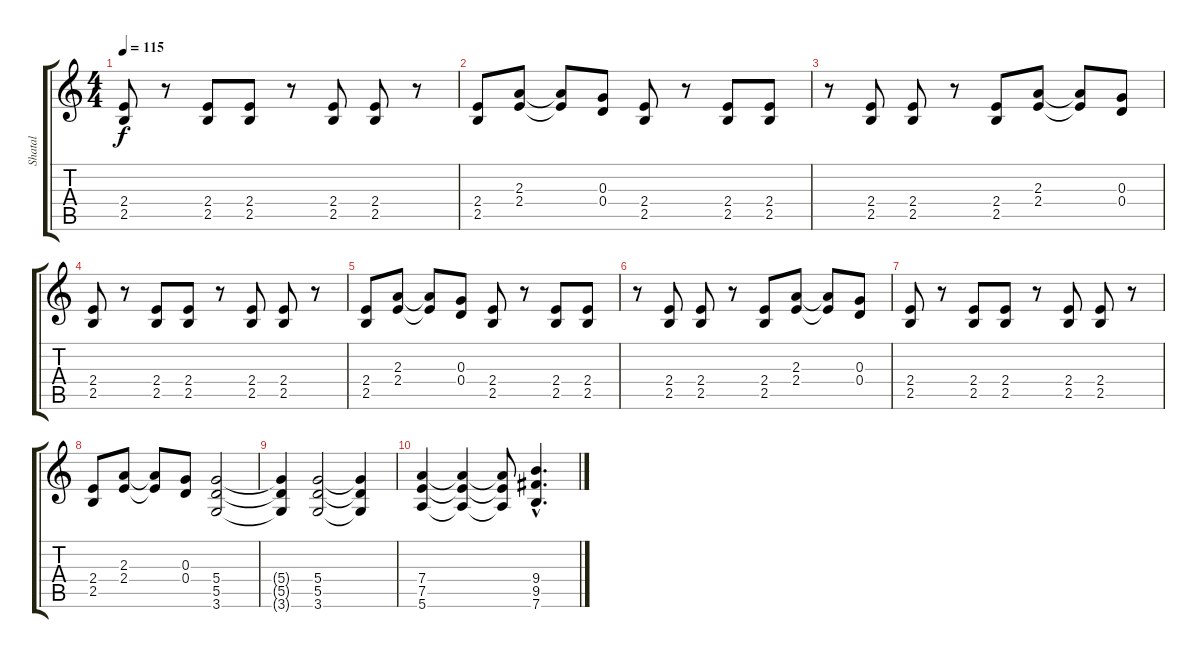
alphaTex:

\track ("Shatal" "Shatal") {instrument distortionguitar}
\staff {score tabs}
\tuning (E4 B3 G3 D3 A2 E2) {hide}
\ts (4 4)
\tempo 115
\clef g2
\ks c
(2.4 2.5).8{dy f} r.8 (2.4 2.5).8 (2.4 2.5).8 r.8 (2.4 2.5).8 (2.4 2.5).8 r.8 |
(2.4 2.5).8 (2.3 2.4).8 (2.3{t} 2.4{t}).8 (0.3 0.4).8 (2.4 2.5).8 r.8 (2.4 2.5).8 (2.4 2.5).8 |
r.8 (2.4 2.5).8 (2.4 2.5).8 r.8 (2.4 2.5).8 (2.3 2.4).8 (2.3{t} 2.4{t}).8 (0.3 0.4).8 |
(2.4 2.5).8 r.8 (2.4 2.5).8 (2.4 2.5).8 r.8 (2.4 2.5).8 (2.4 2.5).8 r.8 |
(2.4 2.5).8 (2.3 2.4).8 (2.3{t} 2.4{t}).8 (0.3 0.4).8 (2.4 2.5).8 r.8 (2.4 2.5).8 (2.4 2.5).8 |
r.8 (2.4 2.5).8 (2.4 2.5).8 r.8 (2.4 2.5).8 (2.3 2.4).8 (2.3{t} 2.4{t}).8 (0.3 0.4).8 |
(2.4 2.5).8 r.8 (2.4 2.5).8 (2.4 2.5).8 r.8 (2.4 2.5).8 (2.4 2.5).8 r.8 |
(2.4 2.5).8 (2.3 2.4).8 (2.3{t} 2.4{t}).8 (0.3 0.4).8 (5.4 5.5 3.6).2 |
(5.4{t} 5.5{t} 3.6{t}).4 (5.4 5.5 3.6).2 (5.4{t} 5.5{t} 3.6{t}).4 |
(7.4 7.5 5.6).4 (7.4{t} 7.5{t} 5.6{t}).4 (7.4{t} 7.5{t} 5.6{t}).8 (9.4{hac} 9.5{hac} 7.6{hac}).4{d}
